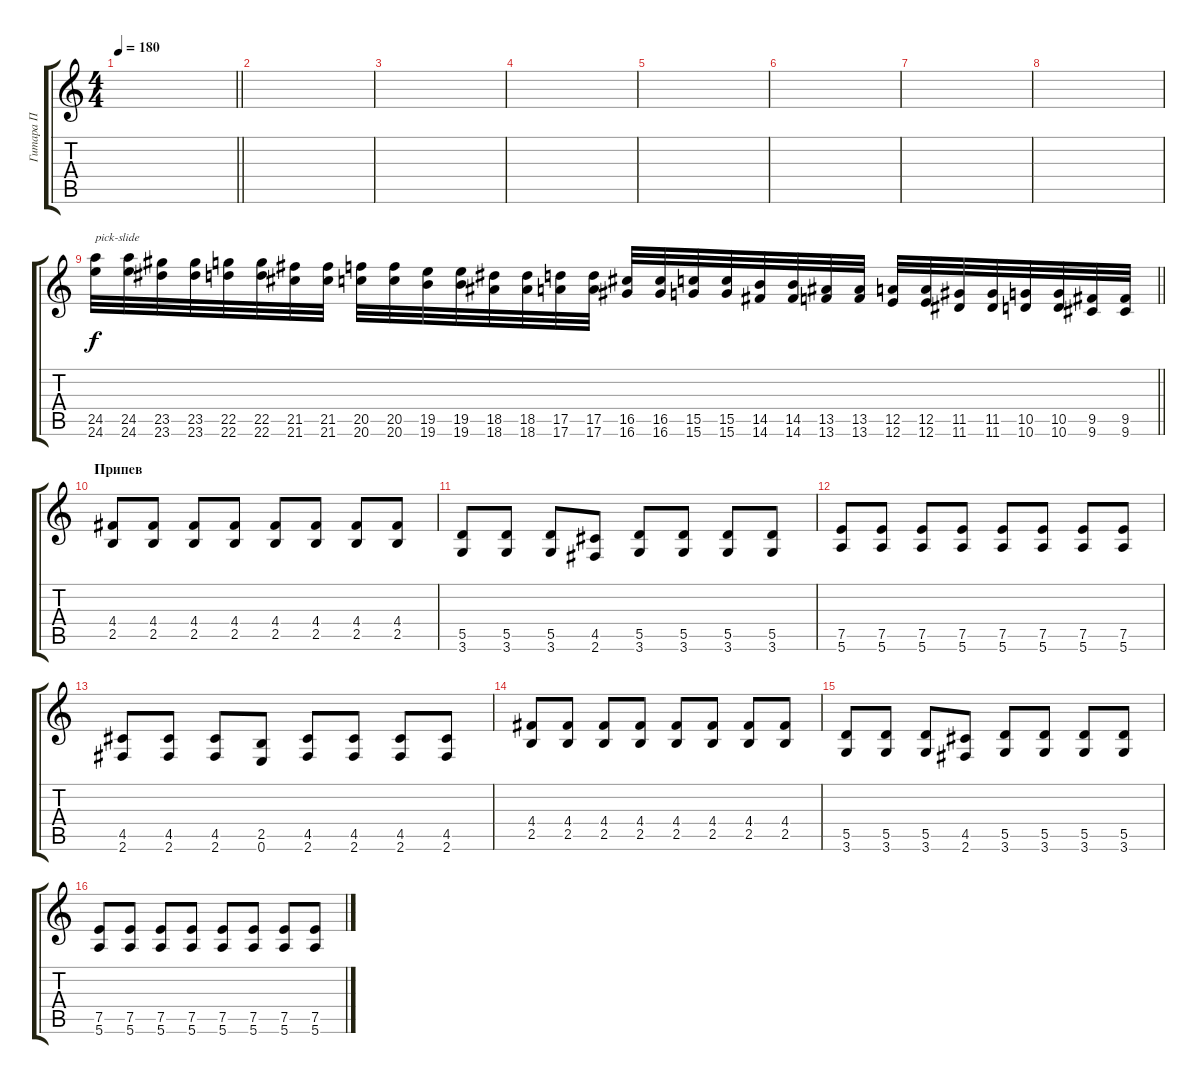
\track ("Гитара П" "Гитара П") {instrument distortionguitar}
\staff {score tabs}
\tuning (E4 B3 G3 D3 A2 E2) {hide}
\ts (4 4)
\tempo 180
\clef g2
\barLineRight lightlight
\ks c
|
|
|
|
|
|
|
|
\barLineRight lightlight
(24.5 24.6).32{txt "pick-slide" volume 10} (24.5 24.6).32 (23.5 23.6).32 (23.5 23.6).32 (22.5 22.6).32 (22.5 22.6).32 (21.5 21.6).32 (21.5 21.6).32 (20.5 20.6).32 (20.5 20.6).32 (19.5 19.6).32 (19.5 19.6).32 (18.5 18.6).32 (18.5 18.6).32 (17.5 17.6).32 (17.5 17.6).32 (16.5 16.6).32 (16.5 16.6).32 (15.5 15.6).32 (15.5 15.6).32 (14.5 14.6).32 (14.5 14.6).32 (13.5 13.6).32 (13.5 13.6).32 (12.5 12.6).32 (12.5 12.6).32 (11.5 11.6).32 (11.5 11.6).32 (10.5 10.6).32 (10.5 10.6).32 (9.5 9.6).32 (9.5 9.6).32 |
\section ("" "Припев")
(4.4 2.5).8 (4.4 2.5).8 (4.4 2.5).8 (4.4 2.5).8 (4.4 2.5).8 (4.4 2.5).8 (4.4 2.5).8 (4.4 2.5).8 |
(5.5 3.6).8 (5.5 3.6).8 (5.5 3.6).8 (4.5 2.6).8 (5.5 3.6).8 (5.5 3.6).8 (5.5 3.6).8 (5.5 3.6).8 |
(7.5 5.6).8 (7.5 5.6).8 (7.5 5.6).8 (7.5 5.6).8 (7.5 5.6).8 (7.5 5.6).8 (7.5 5.6).8 (7.5 5.6).8 |
(4.5 2.6).8 (4.5 2.6).8 (4.5 2.6).8 (2.5 0.6).8 (4.5 2.6).8 (4.5 2.6).8 (4.5 2.6).8 (4.5 2.6).8 |
(4.4 2.5).8 (4.4 2.5).8 (4.4 2.5).8 (4.4 2.5).8 (4.4 2.5).8 (4.4 2.5).8 (4.4 2.5).8 (4.4 2.5).8 |
(5.5 3.6).8 (5.5 3.6).8 (5.5 3.6).8 (4.5 2.6).8 (5.5 3.6).8 (5.5 3.6).8 (5.5 3.6).8 (5.5 3.6).8 |
(7.5 5.6).8 (7.5 5.6).8 (7.5 5.6).8 (7.5 5.6).8 (7.5 5.6).8 (7.5 5.6).8 (7.5 5.6).8 (7.5 5.6).8
